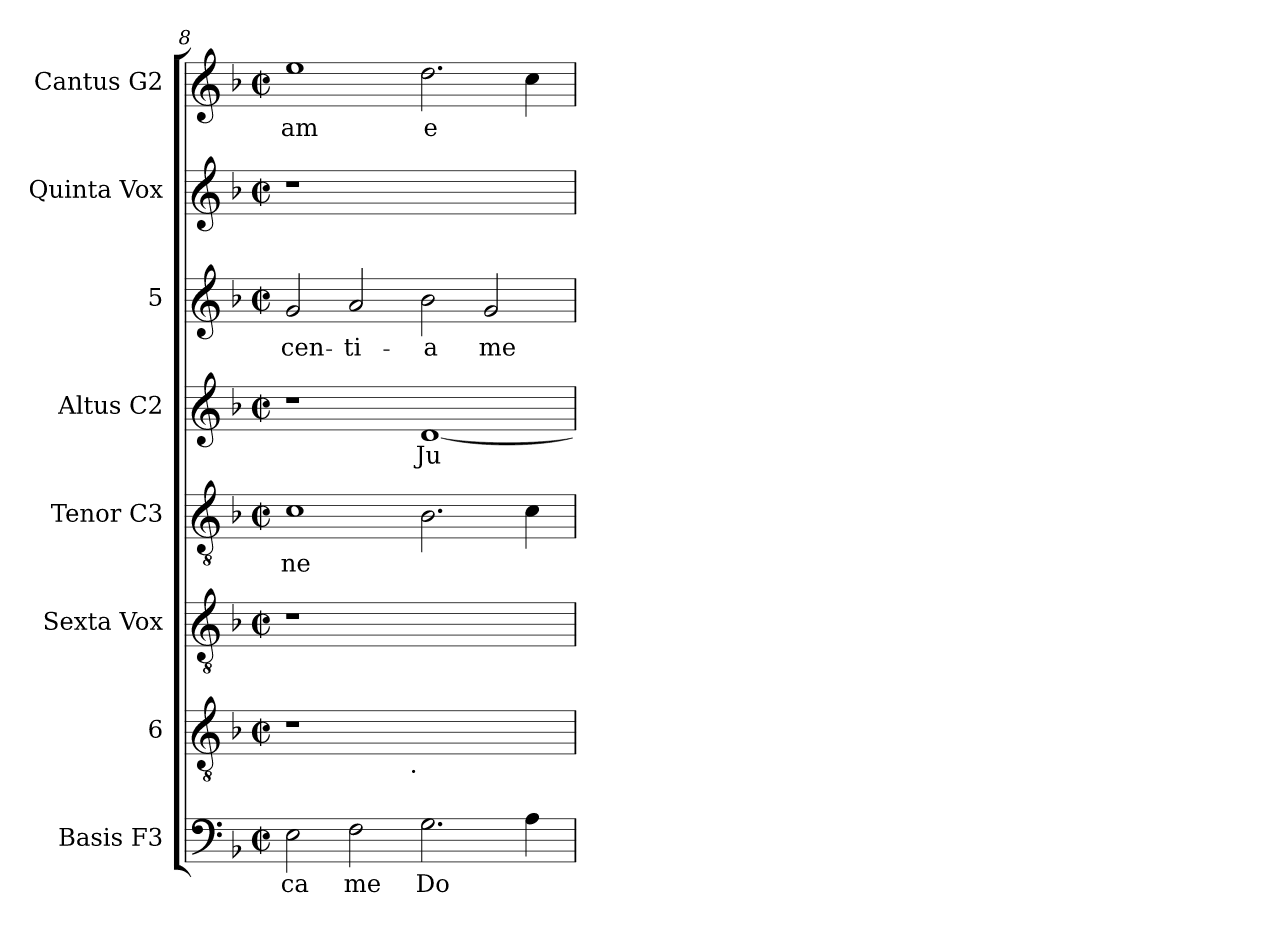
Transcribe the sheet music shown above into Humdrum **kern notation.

**kern	**text	**kern	**kern	**kern	**text	**kern	**text	**kern	**text	**kern	**kern	**text
*part8	*part8	*part7	*part6	*part5	*part5	*part4	*part4	*part3	*part3	*part2	*part1	*part1
*staff8	*staff8	*staff7	*staff6	*staff5	*staff5	*staff4	*staff4	*staff3	*staff3	*staff2	*staff1	*staff1
*I"Basis  F3	*	*I"6	*I"Sexta  Vox	*I"Tenor  C3	*	*I"Altus  C2	*	*I"5	*	*I"Quinta  Vox	*I"Cantus  G2	*
*I'B	*	*	*	*I'T	*	*I'A	*	*	*	*	*I'C	*
*clefF4	*	*clefGv2	*clefGv2	*clefGv2	*	*clefG2	*	*clefG2	*	*clefG2	*clefG2	*
*k[b-]	*	*k[b-]	*k[b-]	*k[b-]	*	*k[b-]	*	*k[b-]	*	*k[b-]	*k[b-]	*
*F:	*	*F:	*F:	*F:	*	*F:	*	*F:	*	*F:	*F:	*
*M2/2	*	*M2/2	*M2/2	*M2/2	*	*M2/2	*	*M2/2	*	*M2/2	*M2/2	*
*met(c|)	*	*met(c|)	*met(c|)	*met(c|)	*	*met(c|)	*	*met(c|)	*	*met(c|)	*met(c|)	*
=8	=8	=8	=8	=8	=8	=8	=8	=8	=8	=8	=8	=8
!	!LO:LY:b:cj	!	!	!	!LO:LY:b:cj	!	!	!	!LO:LY:b:cj	!	!	!LO:LY:b:cj
*	*	*^	*	*	*	*	*	*	*	*	*	*
2E\	-ca	1r	2ryy	1r	1c	-ne	1r	.	2g/	-cen-	1r	1ee	-am
!	!LO:LY:b:cj	!	!	!	!	!	!	!	!	!LO:LY:b:cj	!	!	!
2F\	me	.	4...ryy	.	.	.	.	.	2a/	-ti-	.	.	.
!	!	!	!LO:TX:b:t=.	!	!	!	!	!	!	!	!	!	!
.	.	.	1ryy	.	.	.	.	.	.	.	.	.	.
!	!LO:LY:b:cj	!	!	!	!	!LO:LY:b:cj	!	!LO:LY:b:cj	!	!LO:LY:b:cj	!	!	!LO:LY:b:cj
2.G\	Do-	1ryy	.	1ryy	2.B-\	.	[<1d	Ju-	2b-\	-a	1ryy	2.dd\	e-
!	!	!	!	!	!	!	!	!	!	!LO:LY:b:cj	!	!	!
.	.	.	.	.	.	.	.	.	2g/	me-	.	.	.
!	!LO:LY:b:cj	!	!	!	!	!LO:LY:b:cj	!	!	!	!	!	!	!LO:LY:b:cj
4A\	--	.	.	.	4c\	.	.	.	.	.	.	4cc\	--
.	.	.	32ryy	.	.	.	.	.	.	.	.	.	.
*	*	*v	*v	*	*	*	*	*	*	*	*	*	*
=	=	=	=	=	=	=	=	=	=	=	=	=
*-	*-	*-	*-	*-	*-	*-	*-	*-	*-	*-	*-	*-
